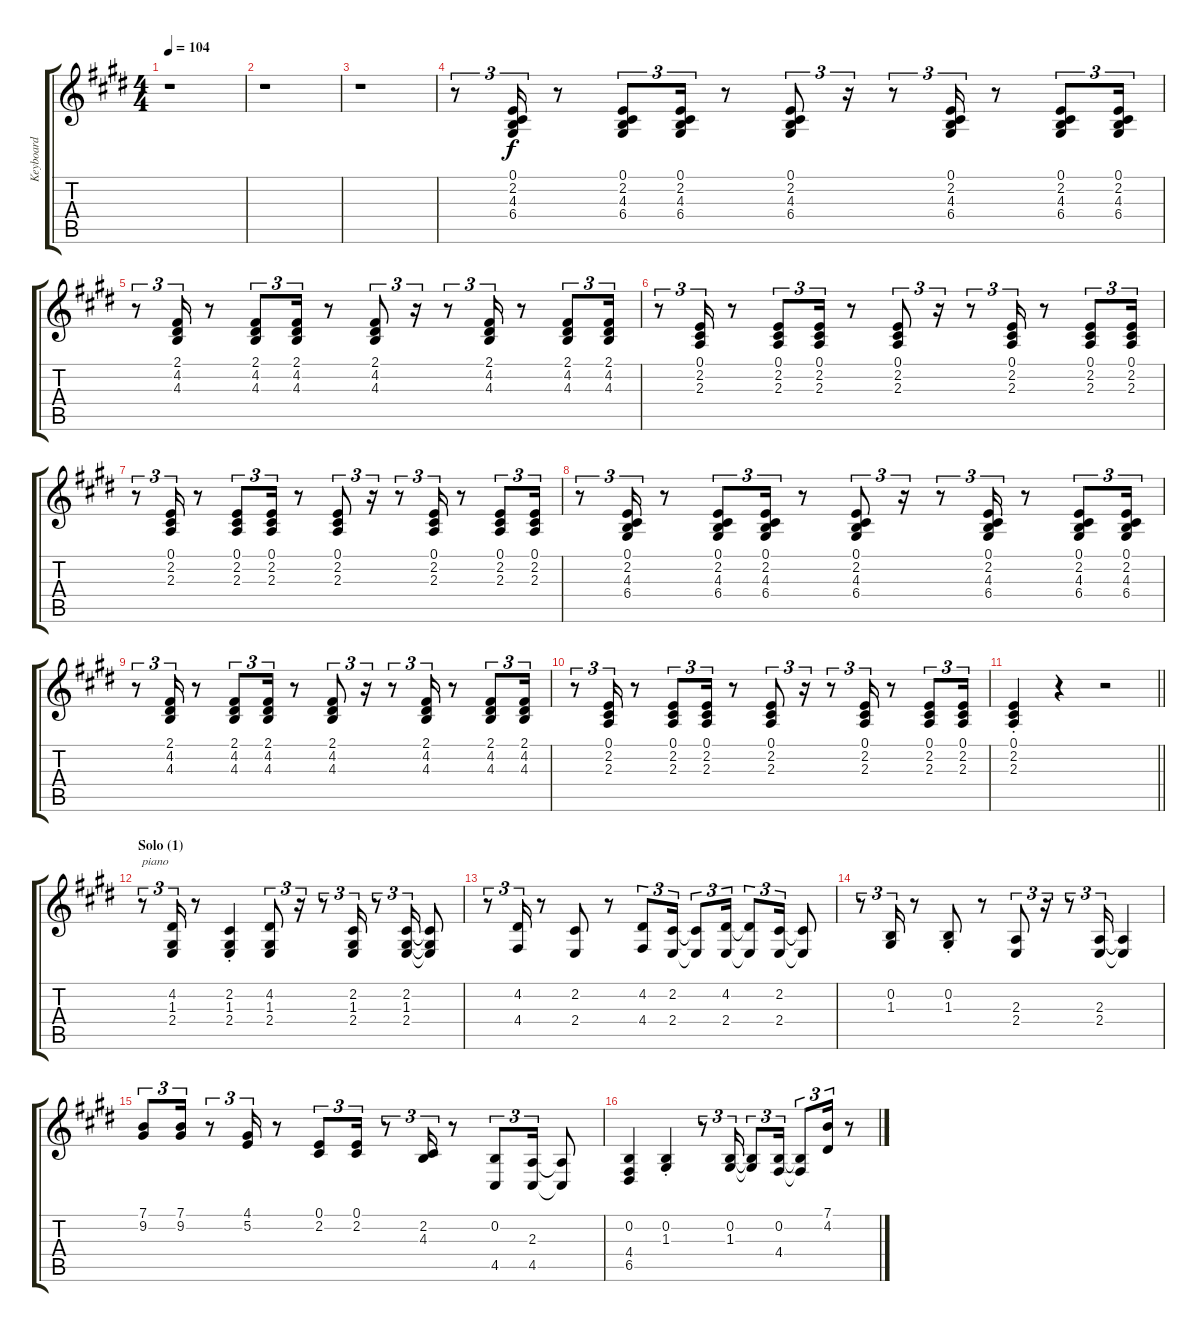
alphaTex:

\track ("Keyboard" "Keyboard") {instrument drawbarorgan}
\staff {score tabs}
\tuning (E4 B3 G3 D3 A2 E2) {hide}
\ts (4 4)
\tempo 104
\clef g2
\ks c#minor
r.1{dy f} |
r.1 |
r.1 |
r.8{tu (3 2)} (0.1 2.2 4.3 6.4).16{tu (3 2)} r.8 (0.1 2.2 4.3 6.4).8{tu (3 2)} (0.1 2.2 4.3 6.4).16{tu (3 2)} r.8 (0.1 2.2 4.3 6.4).8{tu (3 2)} r.16{tu (3 2)} r.8{tu (3 2)} (0.1 2.2 4.3 6.4).16{tu (3 2)} r.8 (0.1 2.2 4.3 6.4).8{tu (3 2)} (0.1 2.2 4.3 6.4).16{tu (3 2)} |
r.8{tu (3 2)} (2.1 4.2 4.3).16{tu (3 2)} r.8 (2.1 4.2 4.3).8{tu (3 2)} (2.1 4.2 4.3).16{tu (3 2)} r.8 (2.1 4.2 4.3).8{tu (3 2)} r.16{tu (3 2)} r.8{tu (3 2)} (2.1 4.2 4.3).16{tu (3 2)} r.8 (2.1 4.2 4.3).8{tu (3 2)} (2.1 4.2 4.3).16{tu (3 2)} |
r.8{tu (3 2)} (0.1 2.2 2.3).16{tu (3 2)} r.8 (0.1 2.2 2.3).8{tu (3 2)} (0.1 2.2 2.3).16{tu (3 2)} r.8 (0.1 2.2 2.3).8{tu (3 2)} r.16{tu (3 2)} r.8{tu (3 2)} (0.1 2.2 2.3).16{tu (3 2)} r.8 (0.1 2.2 2.3).8{tu (3 2)} (0.1 2.2 2.3).16{tu (3 2)} |
r.8{tu (3 2)} (0.1 2.2 2.3).16{tu (3 2)} r.8 (0.1 2.2 2.3).8{tu (3 2)} (0.1 2.2 2.3).16{tu (3 2)} r.8 (0.1 2.2 2.3).8{tu (3 2)} r.16{tu (3 2)} r.8{tu (3 2)} (0.1 2.2 2.3).16{tu (3 2)} r.8 (0.1 2.2 2.3).8{tu (3 2)} (0.1 2.2 2.3).16{tu (3 2)} |
r.8{tu (3 2)} (0.1 2.2 4.3 6.4).16{tu (3 2)} r.8 (0.1 2.2 4.3 6.4).8{tu (3 2)} (0.1 2.2 4.3 6.4).16{tu (3 2)} r.8 (0.1 2.2 4.3 6.4).8{tu (3 2)} r.16{tu (3 2)} r.8{tu (3 2)} (0.1 2.2 4.3 6.4).16{tu (3 2)} r.8 (0.1 2.2 4.3 6.4).8{tu (3 2)} (0.1 2.2 4.3 6.4).16{tu (3 2)} |
r.8{tu (3 2)} (2.1 4.2 4.3).16{tu (3 2)} r.8 (2.1 4.2 4.3).8{tu (3 2)} (2.1 4.2 4.3).16{tu (3 2)} r.8 (2.1 4.2 4.3).8{tu (3 2)} r.16{tu (3 2)} r.8{tu (3 2)} (2.1 4.2 4.3).16{tu (3 2)} r.8 (2.1 4.2 4.3).8{tu (3 2)} (2.1 4.2 4.3).16{tu (3 2)} |
r.8{tu (3 2)} (0.1 2.2 2.3).16{tu (3 2)} r.8 (0.1 2.2 2.3).8{tu (3 2)} (0.1 2.2 2.3).16{tu (3 2)} r.8 (0.1 2.2 2.3).8{tu (3 2)} r.16{tu (3 2)} r.8{tu (3 2)} (0.1 2.2 2.3).16{tu (3 2)} r.8 (0.1 2.2 2.3).8{tu (3 2)} (0.1 2.2 2.3).16{tu (3 2)} |
\barLineRight lightlight
(0.1{st} 2.2 2.3).4 r.4 r.2 |
\section ("" "Solo (1)")
r.8{tu (3 2) txt "piano" instrument brightacousticpiano} (4.2 1.3 2.4).16{tu (3 2)} r.8 (2.2{st} 1.3{st} 2.4{st}).4 (4.2 1.3 2.4).8{tu (3 2)} r.16{tu (3 2)} r.8{tu (3 2)} (2.2 1.3 2.4).16{tu (3 2)} r.8{tu (3 2)} (2.2 1.3 2.4).16{tu (3 2)} (2.2{t} 1.3{t} 2.4{t}).8 |
r.8{tu (3 2)} (4.2 4.4).16{tu (3 2)} r.8 (2.2 2.4).8 r.8 (4.2 4.4).8{tu (3 2)} (2.2 2.4).16{tu (3 2)} (2.2{t} 2.4{t}).8{tu (3 2)} (4.2 2.4).16{tu (3 2)} (4.2{t} 2.4{t}).8{tu (3 2)} (2.2 2.4).16{tu (3 2)} (2.2{t} 2.4{t}).8 |
r.8{tu (3 2)} (0.2 1.3).16{tu (3 2)} r.8 (0.2{st} 1.3{st}).8 r.8 (2.3 2.4).8{tu (3 2)} r.16{tu (3 2)} r.8{tu (3 2)} (2.3 2.4).16{tu (3 2)} (2.3{t} 2.4{t}).4 |
(7.1 9.2).8{tu (3 2)} (7.1 9.2).16{tu (3 2)} r.8{tu (3 2)} (4.1 5.2).16{tu (3 2)} r.8 (0.1 2.2).8{tu (3 2)} (0.1 2.2).16{tu (3 2)} r.8{tu (3 2)} (2.2 4.3).16{tu (3 2)} r.8 (0.2 4.5).8{tu (3 2)} (2.3 4.5).16{tu (3 2)} (2.3{t} 4.5{t}).8 |
(0.2 4.4 6.5).4 (0.2{st} 1.3{st}).4 r.8{tu (3 2)} (0.2 1.3).16{tu (3 2)} (0.2{t} 1.3{t}).8{tu (3 2)} (0.2 4.4).16{tu (3 2)} (0.2{t} 4.4{t}).8{tu (3 2)} (7.1 4.2).16{tu (3 2)} r.8
